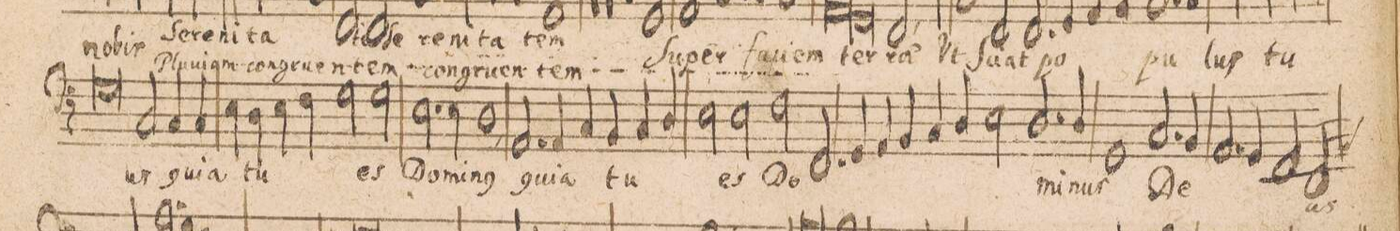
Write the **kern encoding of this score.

**kern	**text	**text
*I"[Bassus]	*	*
*clefF4	*	*
*k[]	*	*
*met(C|)	*	*
*M2/1	*	*
0G\	.	.
=27-	=27-	=27-
2C/	es	.
4C/	qui-	.
4C/	-a	.
4E\	tu	.
4D\	.	.
4E\	.	.
4F\	.	.
=28-	=28-	=28-
2G\	.	.
2G\	es	.
2.E\	Do-	.
4E\	-mi-	.
=29-	=29-	=29-
1D\,	-n(us)	.
2.AA/	qui-	.
4AA/	-a	.
=30-	=30-	=30-
4C/	tu	.
4BB/	.	.
4C/	.	.
4D/	.	.
2E\	.	.
2E\	es	.
=31-	=31-	=31-
2F\	Do-	.
2.FF/	.	.
4GG/	.	.
4AA/	.	.
4BB/	.	.
=32-	=32-	=32-
4C/	.	.
4D/	.	.
2E\	.	.
2.D/	.	.
4D/	-mi-	.
=33-	=33-	=33-
1GG/	-nus	.
2.C/	De-	.
4BB/	.	.
=34-	=34-	=34-
2.AA/	.	.
4GG/	.	.
2FF/	.	.
*custos:AA	*	*
2DD/	-us	.
=35-	=35-	=35-
*-	*-	*-
